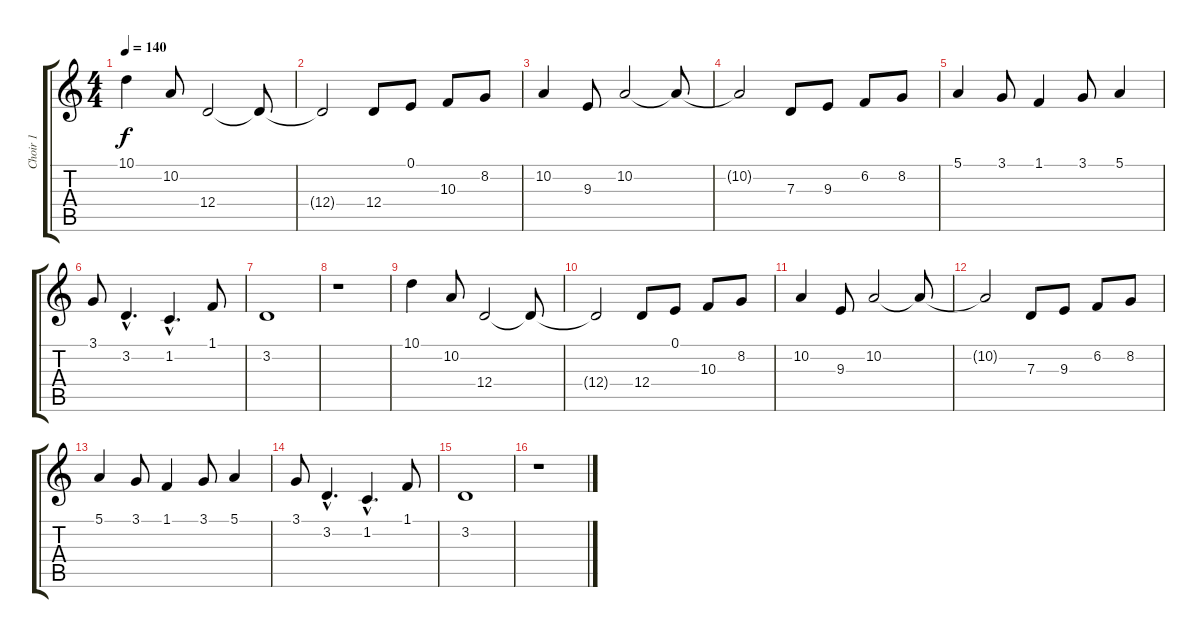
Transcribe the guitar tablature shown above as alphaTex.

\track ("Choir 1" "Choir 1") {instrument pad4choir}
\staff {score tabs}
\tuning (E4 B3 G3 D3 A2 E2) {hide}
\ts (4 4)
\tempo 140
\clef g2
\ks c
10.1.4{dy f instrument pad4choir} 10.2.8 12.4.2 12.4{t}.8 |
12.4{t}.2 12.4.8 0.1.8 10.3.8 8.2.8 |
10.2.4 9.3.8 10.2.2 10.2{t}.8 |
10.2{t}.2 7.3.8 9.3.8 6.2.8 8.2.8 |
5.1.4 3.1.8 1.1.4 3.1.8 5.1.4 |
3.1.8 3.2{hac}.4{d} 1.2{hac}.4{d} 1.1.8 |
3.2.1 |
r.1 |
10.1.4 10.2.8 12.4.2 12.4{t}.8 |
12.4{t}.2 12.4.8 0.1.8 10.3.8 8.2.8 |
10.2.4 9.3.8 10.2.2 10.2{t}.8 |
10.2{t}.2 7.3.8 9.3.8 6.2.8 8.2.8 |
5.1.4 3.1.8 1.1.4 3.1.8 5.1.4 |
3.1.8 3.2{hac}.4{d} 1.2{hac}.4{d} 1.1.8 |
3.2.1 |
r.1
